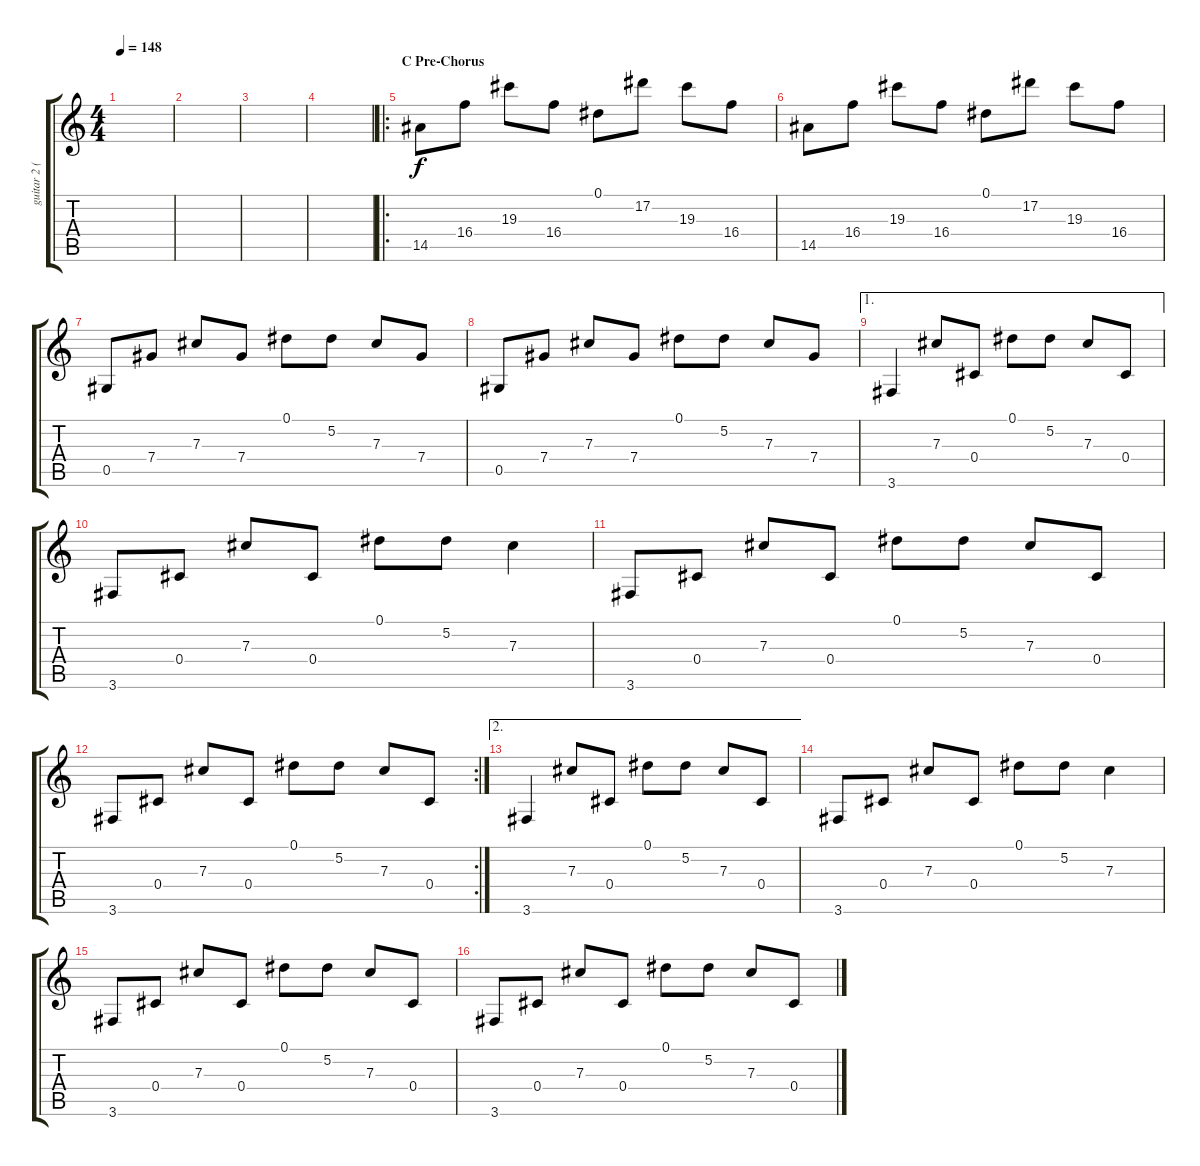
\track ("guitar 2 (for stereo) sound" "guitar 2 (") {instrument distortionguitar}
\staff {score tabs}
\tuning (Eb4 Bb3 Gb3 Db3 Ab2 Eb2) {hide}
\ts (4 4)
\tempo 148
\clef g2
\ks c
|
|
|
|
\ro
\section ("" "C Pre-Chorus")
14.5.8{balance 16 instrument distortionguitar} 16.4.8 19.3.8 16.4.8 0.1.8 17.2.8 19.3.8 16.4.8 |
14.5.8 16.4.8 19.3.8 16.4.8 0.1.8 17.2.8 19.3.8 16.4.8 |
0.5.8 7.4.8 7.3.8 7.4.8 0.1.8 5.2.8 7.3.8 7.4.8 |
0.5.8 7.4.8 7.3.8 7.4.8 0.1.8 5.2.8 7.3.8 7.4.8 |
\ae 1
3.6.4 7.3.8 0.4.8 0.1.8 5.2.8 7.3.8 0.4.8 |
3.6.8 0.4.8 7.3.8 0.4.8 0.1.8 5.2.8 7.3.4 |
3.6.8 0.4.8 7.3.8 0.4.8 0.1.8 5.2.8 7.3.8 0.4.8 |
\rc 2
3.6.8 0.4.8 7.3.8 0.4.8 0.1.8 5.2.8 7.3.8 0.4.8 |
\ae 2
3.6.4 7.3.8 0.4.8 0.1.8 5.2.8 7.3.8 0.4.8 |
3.6.8 0.4.8 7.3.8 0.4.8 0.1.8 5.2.8 7.3.4 |
3.6.8 0.4.8 7.3.8 0.4.8 0.1.8 5.2.8 7.3.8 0.4.8 |
3.6.8 0.4.8 7.3.8 0.4.8 0.1.8 5.2.8 7.3.8 0.4.8
